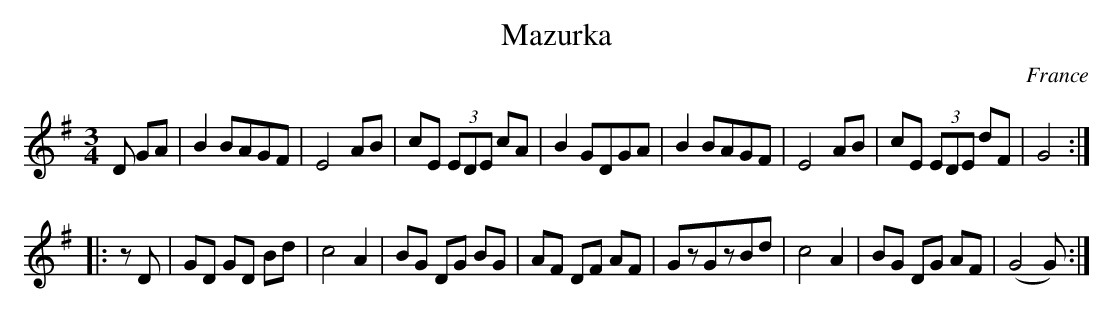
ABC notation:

X:1
T:Mazurka
O:France
M:3/4
K:G
D GA|B2 BAGF| E4 AB| cE (3EDE cA| B2 GDGA|\
B2 BAGF| E4 AB| cE (3EDE dF | G4:|
|:zD|GD GD Bd| c4A2|BG DG BG| AF DF AF|\
GzGzBd| c4 A2|BG DG AF| (G4 G) :|
